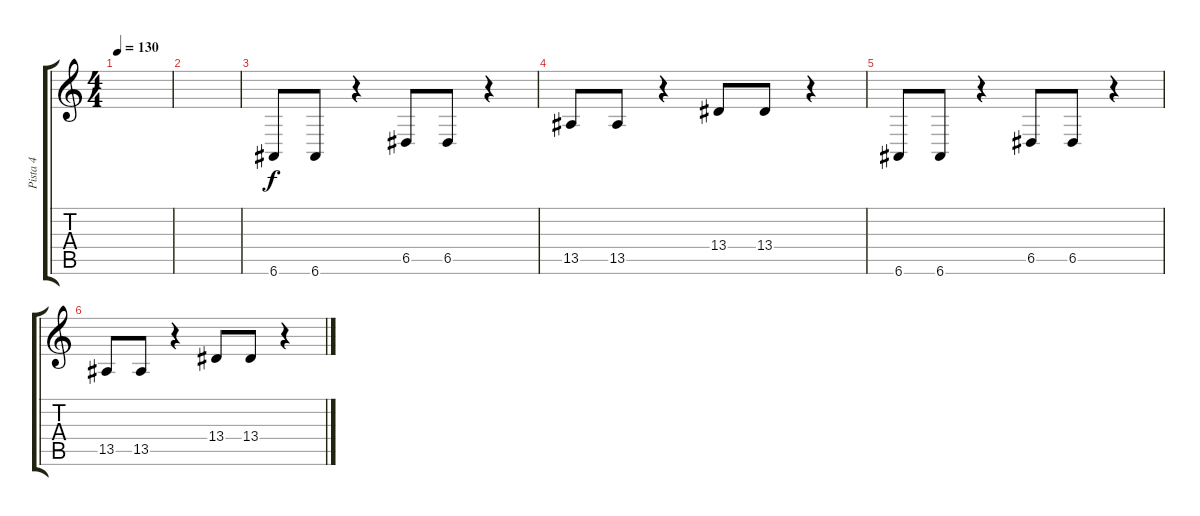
\track ("Pista 4" "Pista 4") {instrument pad3polysynth}
\staff {score tabs}
\tuning (E4 B3 G3 D3 A2 E2) {hide}
\ts (4 4)
\tempo 130
\clef g2
\ks c
|
|
6.6.8 6.6.8 r.4 6.5.8 6.5.8 r.4 |
13.5.8 13.5.8 r.4 13.4.8 13.4.8 r.4 |
6.6.8 6.6.8 r.4 6.5.8 6.5.8 r.4 |
13.5.8 13.5.8 r.4 13.4.8 13.4.8 r.4
